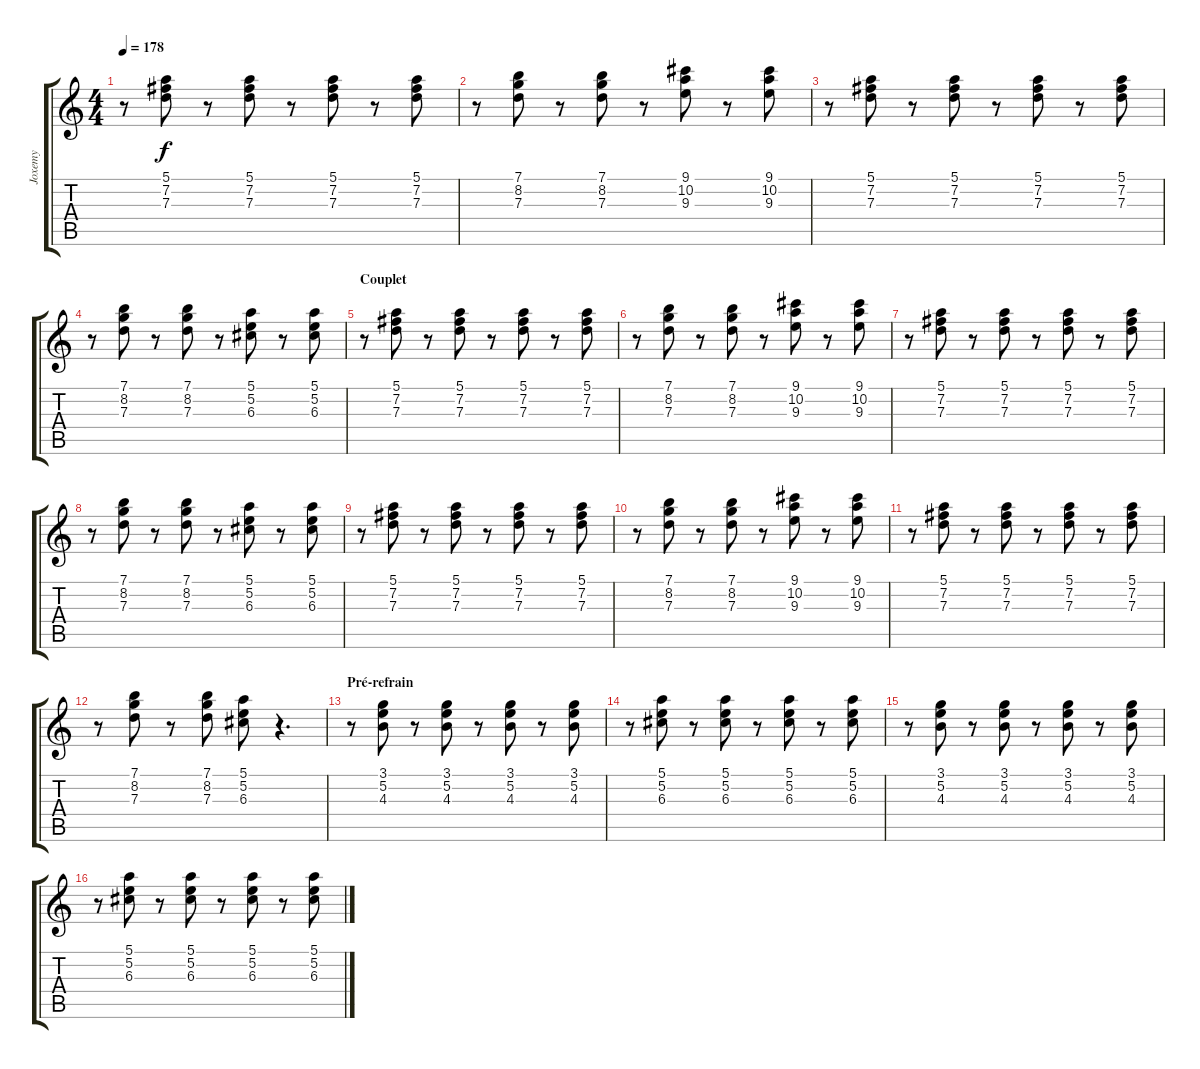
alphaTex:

\track ("Joxemy" "Joxemy") {instrument distortionguitar}
\staff {score tabs}
\tuning (E4 B3 G3 D3 A2 E2) {hide}
\ts (4 4)
\tempo 178
\clef g2
\ks c
r.8{dy f} (5.1 7.2 7.3).8 r.8 (5.1 7.2 7.3).8 r.8 (5.1 7.2 7.3).8 r.8 (5.1 7.2 7.3).8 |
r.8 (7.1 8.2 7.3).8 r.8 (7.1 8.2 7.3).8 r.8 (9.1 10.2 9.3).8 r.8 (9.1 10.2 9.3).8 |
r.8 (5.1 7.2 7.3).8 r.8 (5.1 7.2 7.3).8 r.8 (5.1 7.2 7.3).8 r.8 (5.1 7.2 7.3).8 |
r.8 (7.1 8.2 7.3).8 r.8 (7.1 8.2 7.3).8 r.8 (5.1 5.2 6.3).8 r.8 (5.1 5.2 6.3).8 |
\section ("" "Couplet")
r.8 (5.1 7.2 7.3).8 r.8 (5.1 7.2 7.3).8 r.8 (5.1 7.2 7.3).8 r.8 (5.1 7.2 7.3).8 |
r.8 (7.1 8.2 7.3).8 r.8 (7.1 8.2 7.3).8 r.8 (9.1 10.2 9.3).8 r.8 (9.1 10.2 9.3).8 |
r.8 (5.1 7.2 7.3).8 r.8 (5.1 7.2 7.3).8 r.8 (5.1 7.2 7.3).8 r.8 (5.1 7.2 7.3).8 |
r.8 (7.1 8.2 7.3).8 r.8 (7.1 8.2 7.3).8 r.8 (5.1 5.2 6.3).8 r.8 (5.1 5.2 6.3).8 |
r.8 (5.1 7.2 7.3).8 r.8 (5.1 7.2 7.3).8 r.8 (5.1 7.2 7.3).8 r.8 (5.1 7.2 7.3).8 |
r.8 (7.1 8.2 7.3).8 r.8 (7.1 8.2 7.3).8 r.8 (9.1 10.2 9.3).8 r.8 (9.1 10.2 9.3).8 |
r.8 (5.1 7.2 7.3).8 r.8 (5.1 7.2 7.3).8 r.8 (5.1 7.2 7.3).8 r.8 (5.1 7.2 7.3).8 |
r.8 (7.1 8.2 7.3).8 r.8 (7.1 8.2 7.3).8 (5.1 5.2 6.3).8 r.4{d} |
\section ("" "Pré-refrain")
r.8 (3.1 5.2 4.3).8 r.8 (3.1 5.2 4.3).8 r.8 (3.1 5.2 4.3).8 r.8 (3.1 5.2 4.3).8 |
r.8 (5.1 5.2 6.3).8 r.8 (5.1 5.2 6.3).8 r.8 (5.1 5.2 6.3).8 r.8 (5.1 5.2 6.3).8 |
r.8 (3.1 5.2 4.3).8 r.8 (3.1 5.2 4.3).8 r.8 (3.1 5.2 4.3).8 r.8 (3.1 5.2 4.3).8 |
r.8 (5.1 5.2 6.3).8 r.8 (5.1 5.2 6.3).8 r.8 (5.1 5.2 6.3).8 r.8 (5.1 5.2 6.3).8
